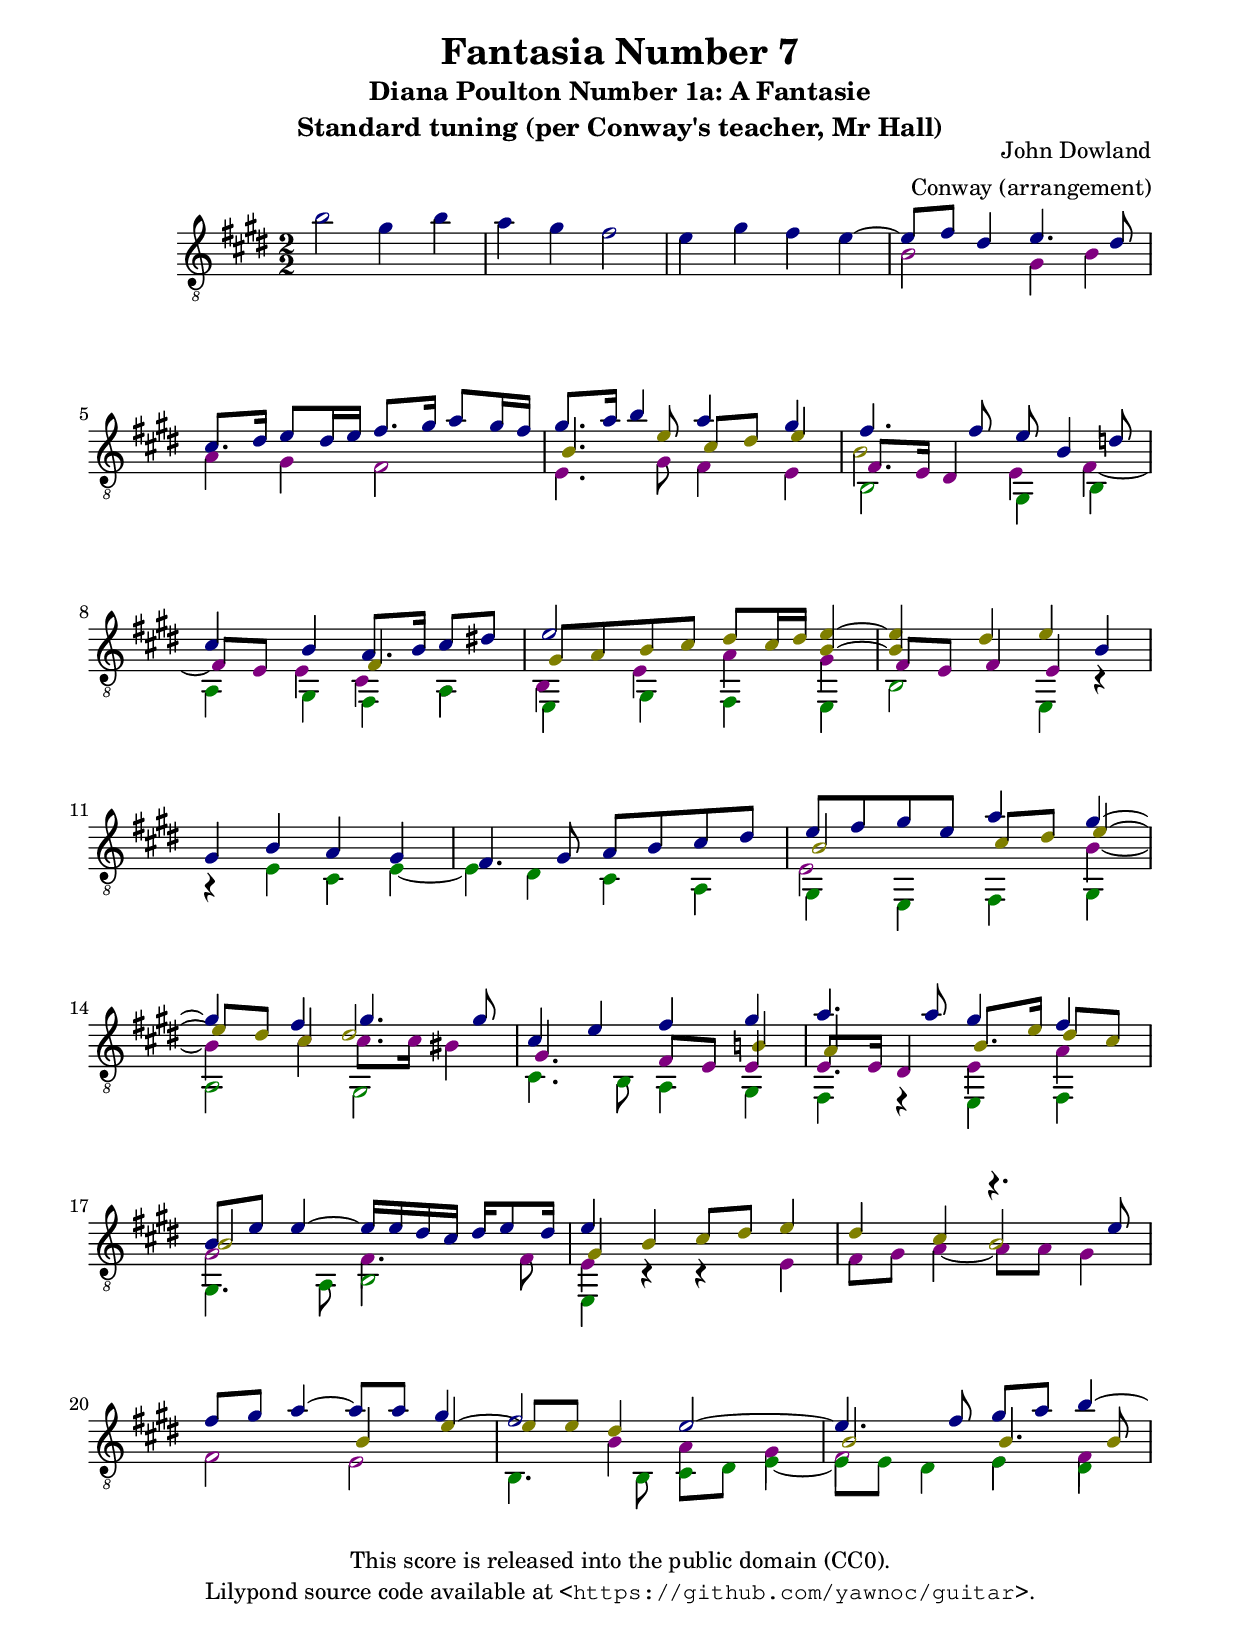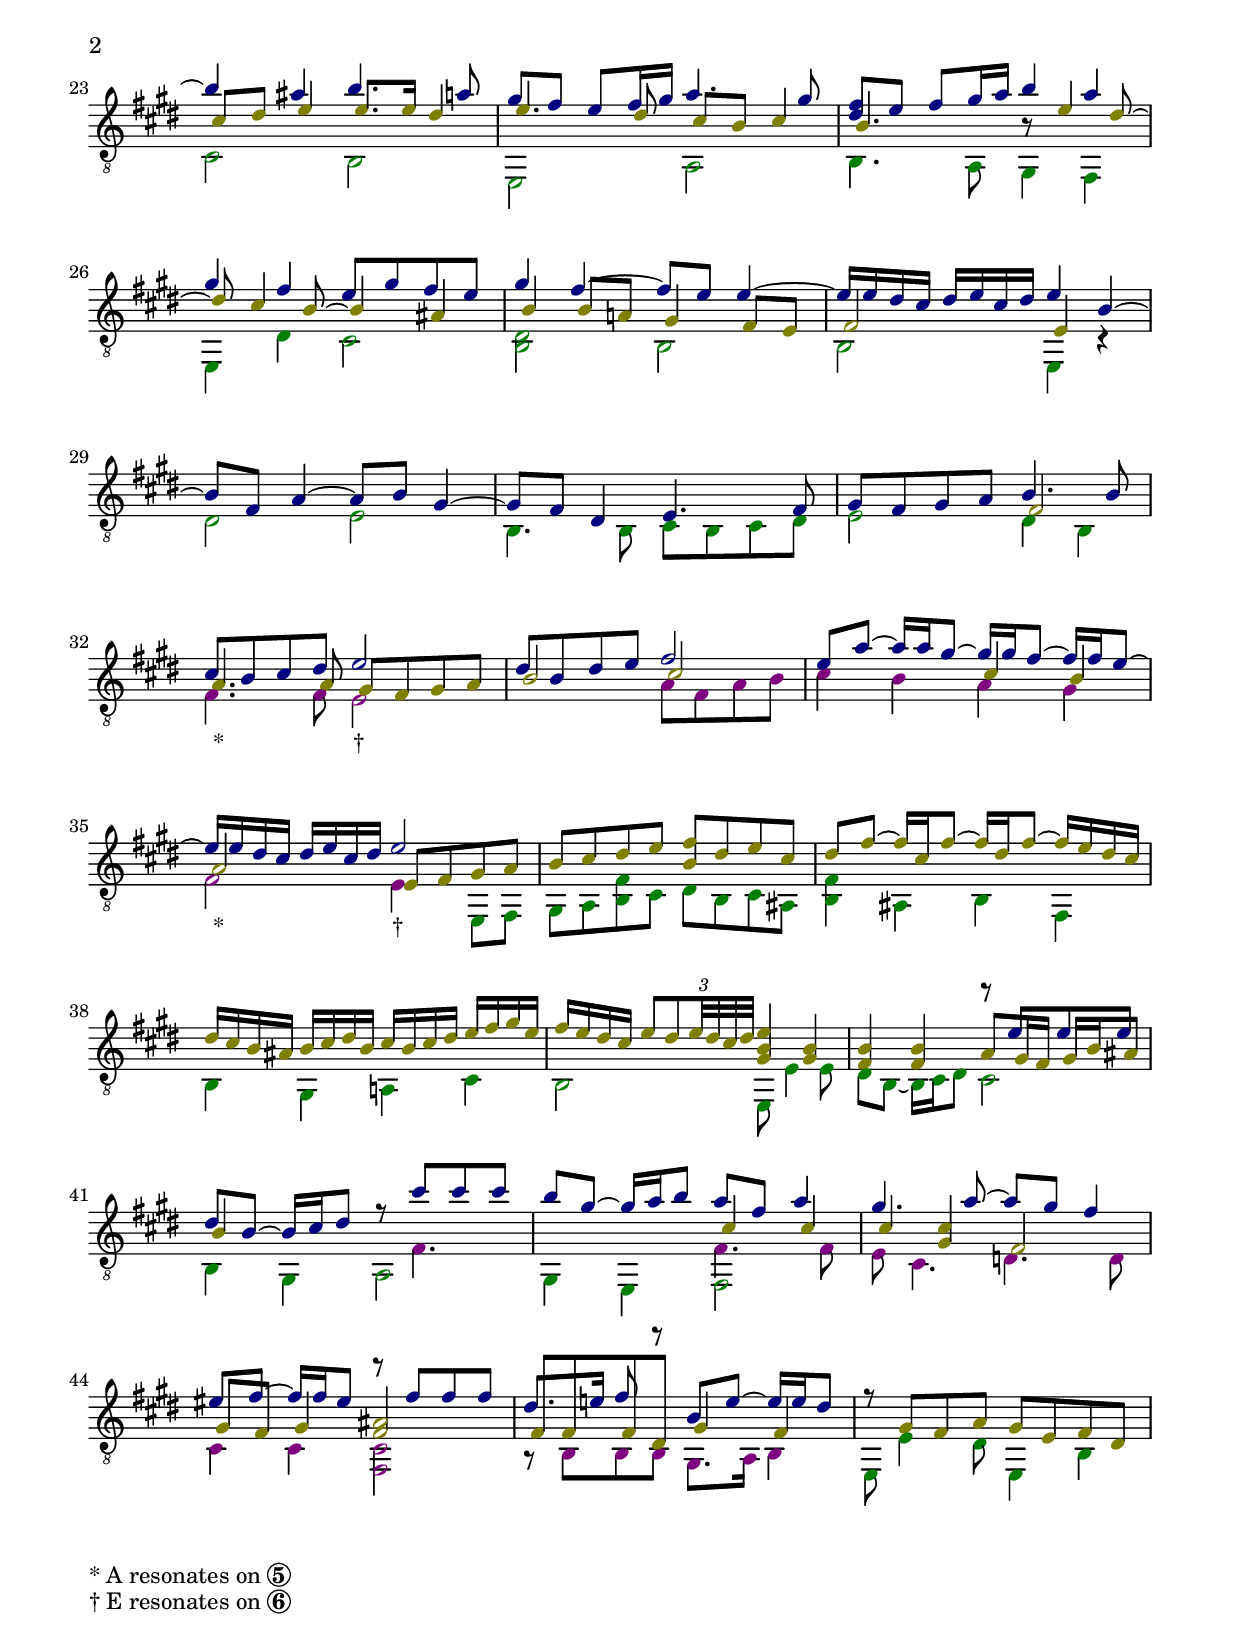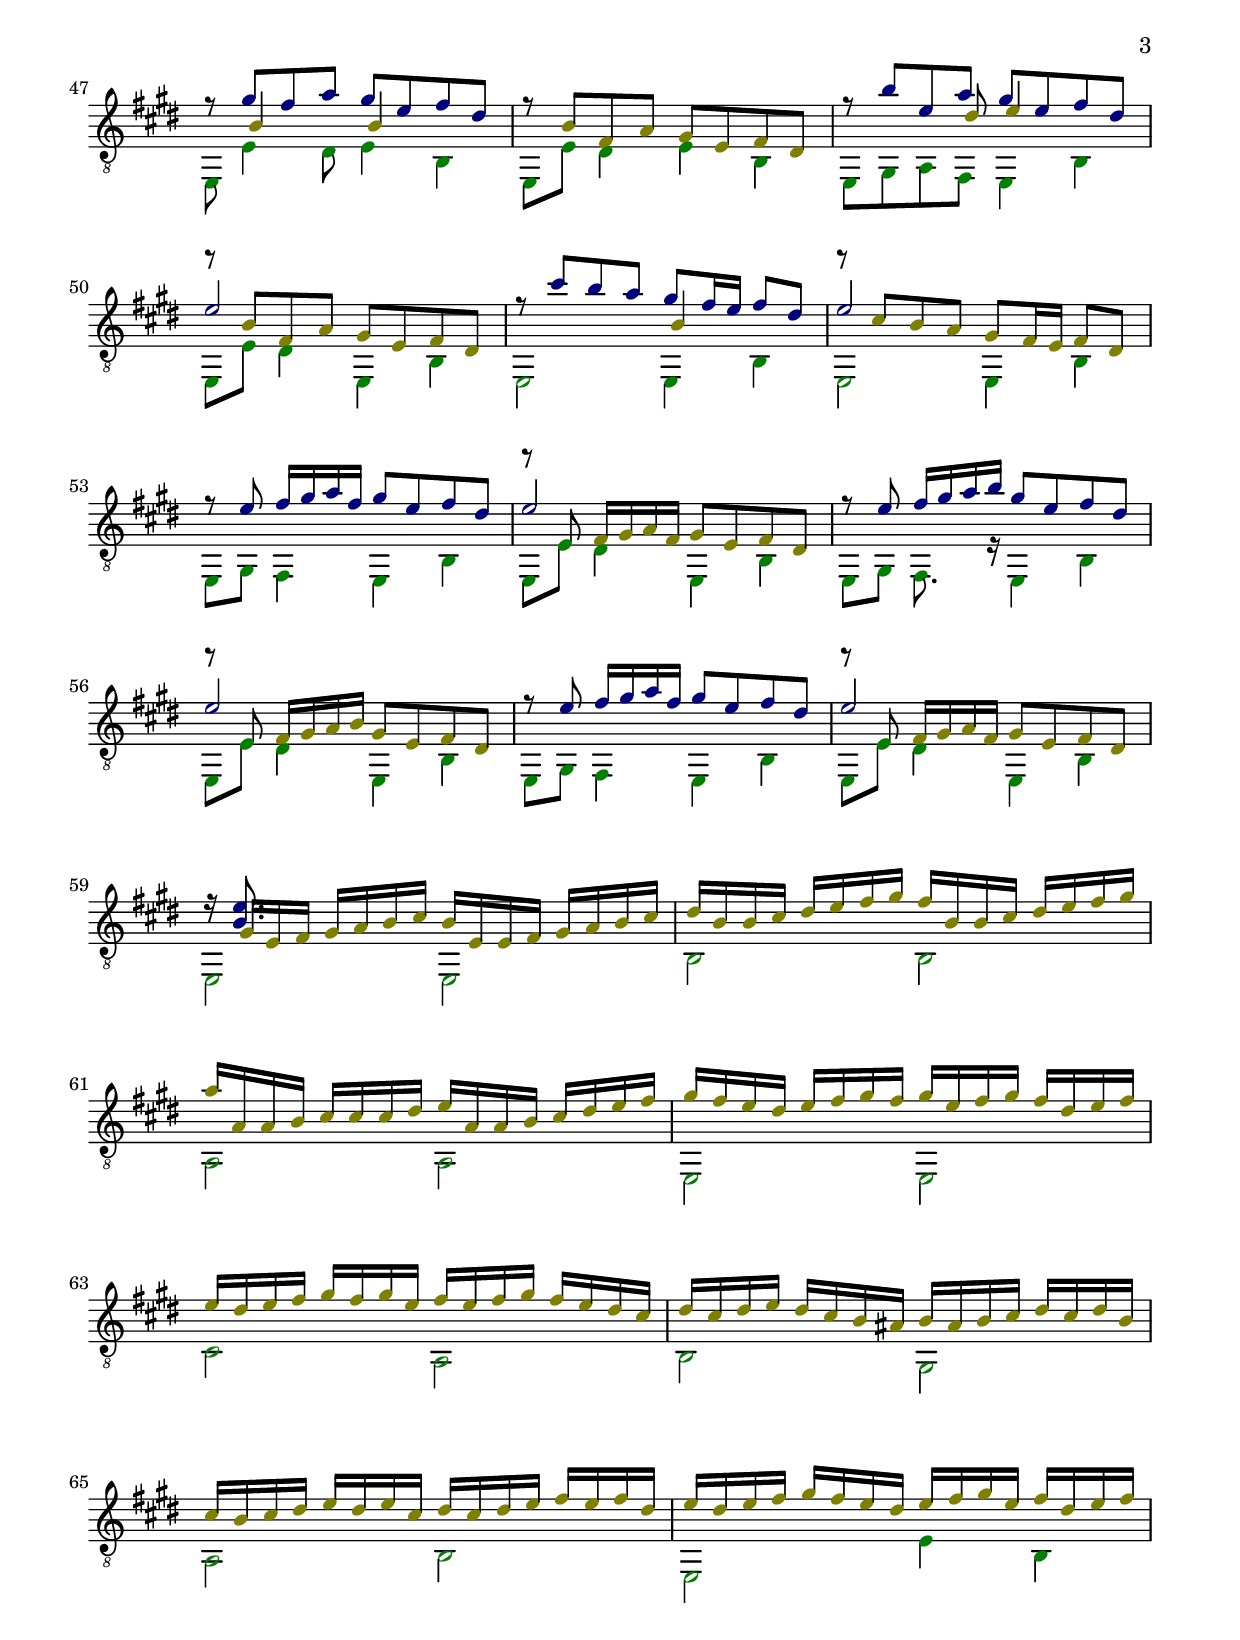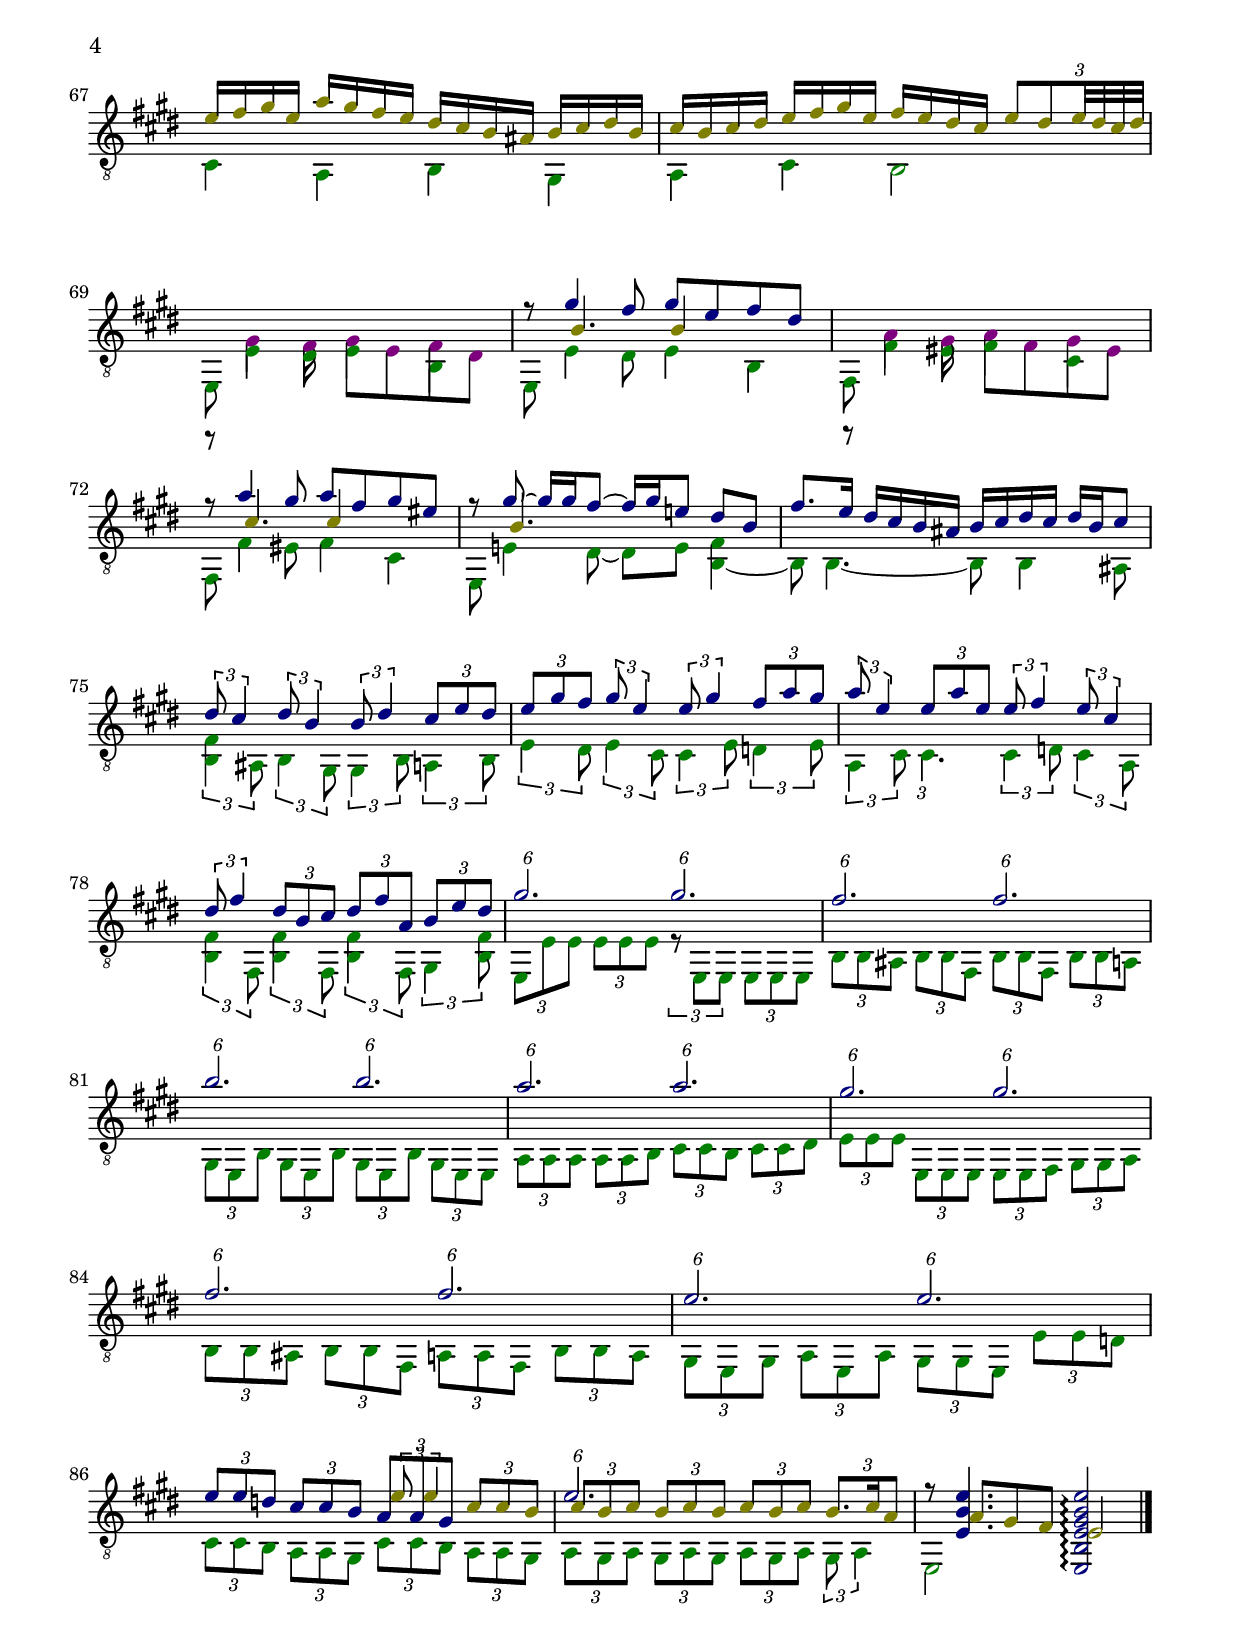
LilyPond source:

\version "2.18.2"


%%%%%%%%%%%%%%%%%%%%%%%%%%%%%%%%%%%%%%%%%%%%%%%%%%%%%%%%%%%%%%%%
% General
%%%%%%%%%%%%%%%%%%%%%%%%%%%%%%%%%%%%%%%%%%%%%%%%%%%%%%%%%%%%%%%%

\paper {
  top-margin = 1.5\cm
  left-margin = 1.5\cm
  right-margin = 1.5\cm
  bottom-margin = 1.5\cm
  ragged-last-bottom = ##f
  footnote-separator-markup = \markup { \vspace #1.5 }
}

globalSettings = {
  \accidentalStyle modern
  \compressFullBarRests
  \mergeDifferentlyHeadedOn
  \mergeDifferentlyDottedOn
  \numericTimeSignature
  \pointAndClickOff
  \override TextScript.extra-offset = #'(0 . 0.7)
  \override Score.FootnoteItem.annotation-line = ##f
}

origin-url = "https://github.com/yawnoc/guitar"

\header {
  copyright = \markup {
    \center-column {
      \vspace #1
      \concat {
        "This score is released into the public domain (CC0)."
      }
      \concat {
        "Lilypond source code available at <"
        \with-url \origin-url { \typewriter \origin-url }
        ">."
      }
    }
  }
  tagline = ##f
}

triplet = #(define-music-function
  (parser location music) (ly:music?)
  #{
    \tuplet 3/2 { $music }
  #}
)

tripletDuple = #(define-music-function
  (parser location music) (ly:music?)
  #{
    \tuplet 6/4 { $music }
  #}
)

overrideBeamedStemLengths = #(define-scheme-function
  (parser location lengths) (list?)
  #{
    \override Stem.details.beamed-lengths = $lengths
  #}
)
revertBeamedStemLengths = { \revert Stem.details.beamed-lengths }

overrideBeamVerticalPositions = #(define-scheme-function
  (parser location positions) (pair?)
  #{
    \override Beam.positions = $positions
  #}
)

%%%%%%%%%%%%%%%%%%%%%%%%%%%%%%%%%%%%%%%%%%%%%%%%%%%%%%%%%%%%%%%%
% Semantic bar lines
%%%%%%%%%%%%%%%%%%%%%%%%%%%%%%%%%%%%%%%%%%%%%%%%%%%%%%%%%%%%%%%%

barLineGoto = { \bar "||" }
barLineKeyChange = { \bar "||" }
barLineEnd = { \bar "|." }

%%%%%%%%%%%%%%%%%%%%%%%%%%%%%%%%%%%%%%%%%%%%%%%%%%%%%%%%%%%%%%%%
% Guitar notation
%%%%%%%%%%%%%%%%%%%%%%%%%%%%%%%%%%%%%%%%%%%%%%%%%%%%%%%%%%%%%%%%

stringNumbersAbove = { \set stringNumberOrientations = #'(up) }
stringNumbersBelow = { \set stringNumberOrientations = #'(down) }

fingeringAbove = { \set fingeringOrientations = #'(up) }
fingeringBelow = { \set fingeringOrientations = #'(down) }
fingeringAleft = { \set fingeringOrientations = #'(left) }
fingeringAright = { \set fingeringOrientations = #'(right) }

startGraceMusic = {
  <>(
  \override Fingering.font-size = -6
}
stopGraceMusic = {
  \revert Fingering.font-size
  <>)
}

overrideHorizontalShift = #(define-scheme-function
  (parser location distance) (number?)
  #{
    \override NoteColumn.force-hshift = $distance
  #}
)
revertHorizontalShift = { \revert NoteColumn.force-hshift }

barreSpan = #(define-music-function
  (parser location label offsetPair music)
  (string? (pair? (cons 0 0)) ly:music?)
  (let
    (
      (elements (extract-named-music music '(NoteEvent EventChord)))
    )
    (if
      (pair? elements)
      (let
        (
          (first-element (first elements))
          (last-element (last elements))
        )
        (set!
          (ly:music-property first-element 'articulations)
          (cons
            (make-music 'TextSpanEvent 'span-direction -1)
            (ly:music-property first-element 'articulations)
          )
        )
        (set!
          (ly:music-property last-element 'articulations)
          (cons
            (make-music 'TextSpanEvent 'span-direction 1)
            (ly:music-property last-element 'articulations)
          )
        )
      )
    )
  )
  #{
    \once \override TextSpanner.font-shape = #'upright
    \once \override TextSpanner.style = #'line
    \once \override TextSpanner.extra-offset = #offsetPair
    \once \override TextSpanner.bound-details = #`(
      (left
        (text . ,#{ \markup { \raise #-0.7 { #label \hspace #0.7 }} #})
        (Y . 0)
        (padding . -0.8)
        (attach-dir . -2)
      )
      (right
        (text . ,#{ \markup { \draw-line #'(0 . -1.3) } #}) ;; draw hook
        (Y . 0)
        (padding . -0.5)
        (attach-dir . 2)
      )
    )
    \once \override TextSpanner #'after-line-breaking = #(lambda (grob)
      (let*
        (
          (originalGrob (ly:grob-original grob))
          (splitGrobs (ly:spanner-broken-into originalGrob))
        )
        (if
          (and
            (>= (length splitGrobs) 2)
            (not (eq? (car (last-pair splitGrobs)) grob))
          )
          (begin
            (ly:grob-set-nested-property! grob
              '(bound-details right text)
              #{ \markup { \draw-line #'(0 . 0) } #} ;; suppress draw hook
            )
            (ly:grob-set-property! grob
              'extra-offset
              (cons
                (car offsetPair)
                (+ (cdr offsetPair) 0.7) ;; correction for suppressed hook
              )
            )
            (ly:grob-set-nested-property! grob
              '(bound-details right padding)
              #'-3 ;; increase spanner length
            )
          )
        )
      )
    )
    $music
  #}
)

barre = #(define-scheme-function
  (parser location label) (string?)
  #{
    \markup {
      \center-align {
        \hspace #0.7
        $label
      }
    }
  #}
)

nudgeNextBarre = #(define-scheme-function
  (parser location distance) (number?)
  #{
    \once \override TextScript.X-offset = $distance
  #}
)

position = #(define-scheme-function
  (parser location label) (string?)
  #{
    \markup {
      \center-align {
        \hspace #0.5
        $label
      }
    }
  #}
)

#(define-markup-command
  (markupString layout properties stringNumber) (markup?)
  (interpret-markup layout properties
    #{
      \markup \circle { \bold #stringNumber }
    #}
  )
)

#(define-markup-command
  (resonatesOn layout properties note stringNumber) (markup? markup?)
  (interpret-markup layout properties
    #{
      \markup { #note "resonates on" \markupString #stringNumber }
    #}
  )
)

%%%%%%%%%%%%%%%%%%%%%%%%%%%%%%%%%%%%%%%%%%%%%%%%%%%%%%%%%%%%%%%%
% Goto statements
%%%%%%%%%%%%%%%%%%%%%%%%%%%%%%%%%%%%%%%%%%%%%%%%%%%%%%%%%%%%%%%%

overrideGotoVisibility = {
  \once \override Score.RehearsalMark #'break-visibility = #'#(#t #t #f)
}

makeGotoMark = #(define-scheme-function
  (parser location label) (string?)
  #{
    \mark \markup { \small \italic $label }
  #}
)

simultaneousMarkSeparator = {
  \cadenzaOn
    s1073741824 % stupid, but works
  \cadenzaOff
}

coda = {
  \overrideGotoVisibility
  \mark \markup { \musicglyph #"scripts.coda" }
}

fine = {
  \overrideGotoVisibility
  \makeGotoMark Fine
}

dcAlCoda = {
  \overrideGotoVisibility
  \makeGotoMark "D.C. al Coda"
}

dcAlFine = {
  \overrideGotoVisibility
  \makeGotoMark "D.C. al Fine"
}

toCoda = {
  \overrideGotoVisibility
  \makeGotoMark "to Coda"
}



\header {
  title = "Fantasia Number 7"
  subtitle = \markup {
    \center-column {
      "Diana Poulton Number 1a: A Fantasie"
      "Standard tuning (per Conway's teacher, Mr Hall)"
    }
  }
  composer = "John Dowland"
  arranger = "Conway (arrangement)"
}


initialSignatures = {
  \clef "treble_8"
  \key e \major
  \time 2/2
  \set Timing.beamExceptions = #'()
  \set Timing.baseMoment = #(ly:make-moment 1/4)
  \set Timing.beatStructure = #'(1 1 1 1)
  \set Timing.beamExceptions = #'(
    (
      end
        .
      (
        ((1 . 8) . (4 4)) ;; quavers by fours
        ((1 . 12) . (3 3 3 3)) ;; anything shorter by beat
      )
    )
  )
}


highVoiceMusic = {
  
  \override NoteHead.color = #darkblue
  
  % Main theme high
  \barNumberCheck #1
  \relative c'' {
    \stemDown
    b2 gis4 b |
    a gis fis2 |
    e4 gis fis e~ |
    \stemUp
    e8 fis dis4 e4. dis8 |
    cis8. dis16 e8 dis16 e fis8. gis16 a8 gis16 fis |
    gis8. a16 b4 a gis |
    fis4. fis8 e8 b4 d8 |
    cis4 b a8. b16 cis8 dis |
    e2 s2 |
    s2 s4
  }
  
  % Main theme low
  \barNumberCheck #10
  \relative c' {
    b4 |
    gis b a gis |
    fis4. gis8 a b cis dis |
    e fis gis e a4 gis~ |
    gis
      \shiftOn
        \once \overrideHorizontalShift #-0.5
        fis
      \shiftOff
      \once \overrideHorizontalShift #0.5 gis4. gis8 |
    cis,4 e fis gis |
    a4. a8 gis4 fis |
    b,8 e e4~ e16 e dis cis dis16 e8 dis16 |
    e4
  }
  
  % Tee-tee taa high
  \barNumberCheck #18
  \relative c' {
    s4 s2 |
    s2 r4. e8 |
    fis8 gis a4~ a8 a gis4 |
    fis2 e2~ |
    e4. fis8 gis8 a b4~ |
    b ais b4. a8 |
    gis8 fis e8 fis16 gis a4. gis8 |
    <fis dis>8 e fis8 gis16 a b4 a |
    gis fis e8 gis fis e |
    gis4 fis~ fis8 e e4~ |
    e16 e dis cis dis e cis dis e4
  }
  
  % Tee-tee taa low
  \barNumberCheck #28
  \relative c' {
    b4~ |
    b8 fis a4~ a8 b gis4~ |
    gis8 fis dis4 e4. fis8 |
    gis fis gis a b4. b8 |
    cis b cis dis e2 |
    dis8 b dis e fis2 |
    e8 a~ a16 a gis8~ gis16 gis fis8~ fis16 fis e8~ |
    e16 e dis cis dis e cis dis e2 |
  }
  
  % Ascending scale
  \barNumberCheck #36
  {
    s1 * 3 |
    s2
  }
  
  % Tee-tee-tee
  \barNumberCheck #39
  \relative c' {
    s2 |
    s2 r8 e e e |
    dis b~ b16 cis dis8 r8 cis' cis cis |
    b8 gis~ gis16 a b8 a8 fis a4 |
    gis4. a8~ a gis fis4 |
    eis8 fis~ fis16 fis eis8 r8 fis fis fis |
    dis8. e16 fis8 r b,8 e~ e16 e dis8 |
  }
  
  % Majestic theme
  \barNumberCheck #46
  \relative c'' {
    s1 |
    r8 gis fis a gis e fis dis |
    s1 |
    r8 b' e, a gis e fis dis |
    e2 s2 |
    r8 cis' b a gis8 fis16 e fis8 dis |
    e2 s2 |
    r8 e fis16 gis a fis gis8 e fis dis |
    e2 s2 |
    r8 e fis16 gis a b gis8 e fis dis |
    e2 s2 |
    r8 e fis16 gis a fis gis8 e fis dis |
    e2 s2 |
  }
  
  % Scale runs
  \barNumberCheck #59
  \relative c' {
    r16 <e b>8. s4 s2 |
    s1 * 9 |
  }
  
  % Majestic interlude
  \barNumberCheck #69
  \relative c'' {
    s1 |
    r8 gis4 fis8 gis e fis dis |
    s1 |
    r8 a'4 gis8 a fis gis eis |
    r8 gis~ gis16 gis fis8~ fis16 gis e8 dis b |
    fis'8. e16 dis cis b ais
      b16 cis dis cis dis b cis8 |
  }
  
  % Triple runs
  \barNumberCheck #75
  \relative c' {
    \triplet { dis8 cis4 } \triplet { dis8 b4 }
      \triplet { b8 dis4 } \triplet { cis8 e dis } |
    \triplet { e8 gis fis } \triplet { gis8 e4 }
      \triplet { e8 gis4 } \triplet { fis8 a gis } |
    \triplet { a8 e4 } \triplet { e8 a e }
      \triplet { e8 fis4 } \triplet { e8 cis4 } |
    \triplet { dis8 fis4 } \triplet { dis8 b cis }
      \triplet { dis8 fis a, } \triplet { b e dis } |
    \tripletDuple { gis2. } \tripletDuple { gis } |
    \tripletDuple { fis } \tripletDuple { fis } |
    \tripletDuple { b } \tripletDuple { b } |
    \tripletDuple { a } \tripletDuple { a } |
    \tripletDuple { gis } \tripletDuple { gis } |
    \tripletDuple { fis } \tripletDuple { fis } |
    \tripletDuple { e } \tripletDuple { e } |
    \triplet { e8 e d } \triplet { cis cis b }
      \triplet { a a gis } s4 |
    \tripletDuple { e'2. } s2 |
  }
  
  % Finishing chords
  \barNumberCheck #88
  \relative c {
    r8 <e b' e>4.
      <e, b' e gis b e>2 \arpeggio
      \barLineEnd
  }
  
}


lowVoiceMusic = {
  
  \override NoteHead.color = #darkgreen
  
  % Main theme high
  \barNumberCheck #1
  \relative c {
    s1 * 6 |
    b2 gis4 b |
    a gis fis a |
    e gis fis e |
    b'2 e,4
  }
  
  % Main theme low
  \barNumberCheck #10
  \relative c {
    r4 |
    r4 e cis e~ |
    e dis cis a |
    gis e fis gis |
    a2 gis |
    cis4. b8 a4 gis |
    fis r e fis |
    gis4. a8 b2 |
    e,4
  }
  
  % Tee-tee taa high
  \barNumberCheck #18
  \relative c {
    s4 s4 s4 |
    s1 * 2 |
    b4. b8 cis8 dis e4~ |
    e8 e dis4 e4 dis |
    cis2 b |
    e, a |
    b4. a8 gis4 fis |
    e dis' cis2 |
    <b dis> b |
    b e,4
  }
  
  % Tee-tee taa low
  \barNumberCheck #28
  \relative c {
    r4 |
    dis2 e |
    b4. b8 cis b cis dis |
    e2 dis4 b |
    s1 * 3 |
    s2
  }
  
  % Ascending scale
  \barNumberCheck #35
  \relative c, {
    s4 e8 fis |
    gis a <b fis'> cis dis b cis ais |
    <b fis'>4 ais b fis |
    b gis a cis |
    b2
  }
  
  % Tee-tee-tee
  \barNumberCheck #39
  \relative c, {
    e8 e'4 e8 |
    dis8 b~ b16 cis dis8 cis2 |
    b4 gis a2 |
    gis4 e fis2 |
    s1 * 3 |
  }
  
  % Majestic theme
  \barNumberCheck #46
  \relative c, {
    e8 e'4 dis8 e,4 b' |
    e,8 e'4 dis8 e4 b |
    e,8 e' dis4 e b |
    e,8 gis a fis e4 b' |
    e,8 e' dis4 e, b' |
    e,2 e4 b' |
    e,2 e4 b' |
    e,8 gis fis4 e b' |
    e,8 e' dis4 e, b' |
    e,8[ gis] fis8. r16 e4 b' |
    e,8 e' dis4 e, b' |
    e,8 gis fis4 e b' |
    e,8 e' dis4 e, b' |
  }
  
  % Scale runs
  \barNumberCheck #59
  \relative c, {
    e2 e |
    b' b |
    a a |
    e e |
    cis' a |
    b gis |
    a b |
    e, e'4 b |
    cis a b gis |
    a cis b2 |
  }
  
  % Majestic interlude
  \barNumberCheck #69
  \relative c, {
    e8 e'4 dis8 e4 b |
    e,8 e'4 dis8 e4 b |
    fis8 fis'4 eis8 fis4 cis |
    fis,8 fis'4 eis8 fis4 cis |
    e,8 e'4 dis8~ dis e <b~ fis'>4 |
    b8 b4.~ b8 b4 ais8 |
  }
  
  % Triple runs
  \barNumberCheck #75
  \relative c {
    \triplet { <b fis'>4 ais8 } \triplet { b4 gis8 }
      \triplet { gis4 b8 } \triplet { a4 b8 } |
    \triplet { e4 dis8 } \triplet { e4 cis8 }
      \triplet { cis4 e8 } \triplet { d4 e8 } |
    \triplet { a,4 cis8 } \triplet { cis4. }
      \triplet { cis4 d8 } \triplet { cis4 a8 } |
    \triplet { <b fis'>4 fis8 } \triplet { <b fis'>4 fis8 }
      \triplet { <b fis'>4 fis8 } \triplet { gis4 <b fis'>8 } |
    \triplet { e,8 e' e } \triplet { e e e }
      \triplet { r e, e } \triplet { e e e } |
    \triplet { b' b ais } \triplet { b b fis }
      \triplet { b b fis } \triplet { b b a } |
    \triplet { gis e b' } \triplet { gis e b' }
      \triplet { gis e b' } \triplet { gis e e } |
    \triplet { a a a } \triplet { a a b }
      \triplet { cis cis b } \triplet { cis cis dis } |
    \triplet { e e e } \triplet { e, e e }
      \triplet { e e fis } \triplet { gis gis a } |
    \triplet { b b ais } \triplet { b b fis }
      \triplet { a a fis } \triplet { b b a } |
    \triplet { gis e gis } \triplet { a e a }
      \triplet { gis gis e } \triplet { e' e d } |
    \triplet { cis cis b } \triplet { a a gis }
      \triplet { cis cis b } \triplet { a a gis } |
    \triplet { a gis a } \triplet { gis a gis }
      \triplet { a gis a } \triplet { gis8 a4 } |
  }
  
  % Finishing chords
  \barNumberCheck #88
  \relative c, {
    e2 s2 |
  }
  
}


upperMiddleVoiceMusic = {
  
  \override NoteHead.color = #darkyellow
  
  % Main theme high
  \barNumberCheck #1
  \relative c' {
    s1 * 5 |
    b4. e8 cis8 dis e4 |
    \stemDown
    b2 s2 |
    \stemUp
    s2 fis4 s4 |
    gis8 a b cis dis8 cis16 \shiftOff dis <e~ b~>4 |
    <e b> dis e
    \shiftOn
  }
  
  % Main theme low
  \barNumberCheck #10
  \relative c' {
    s4 |
    s1 * 2 |
    b2 cis8 dis e4~ |
    e8 dis
      \shiftOff cis4 \shiftOn
      \once \overrideHorizontalShift #-0.75 dis2 |
    s2 s4 b4 |
    a4 s4 b8. e16 dis8 cis |
    b2 s2 |
    gis4
  }
  
  % Tee-tee taa high
  \barNumberCheck #18
  \relative c' {
    b4 cis8 dis e4 |
    dis4 cis b2 |
    s2 b4 e~ |
    e8 e dis4 s2 |
    b2 b4. b8 |
    cis8 dis e4 e8. e16 dis4 |
    e4. dis8 cis8 b cis4 |
    b4. s8 b8\rest e4 dis8~ |
    dis8 cis4 b8~ b4 ais |
    b4 b8 a gis4 fis8 e |
    fis2 e4
  }
  
  % Tee-tee taa low
  \barNumberCheck #28
  \relative c {
    s4 |
    s1 * 2 |
    s2 fis2 |
    \footnote "*" #'(0 . -4) \markup { "*" \resonatesOn A 5 }
    a4. a8 gis fis gis a |
    b2 cis |
    s2 cis4 b |
    \footnote "*" #'(0 . -4) \markup { }
    a2
  }
  
  % Ascending scale
  \barNumberCheck #35
  \relative c {
    e8 fis gis a |
    b cis dis e <fis b,> dis e cis |
    dis fis~ fis16 cis fis8~ fis16 dis fis8~ fis16 e dis cis |
    dis cis b ais b cis dis b cis b cis dis e fis gis e |
    fis e dis cis \triplet { e8 dis e32 dis cis dis } <e b gis>4
  }
  
  % Tee-tee-tee
  \barNumberCheck #39
  \relative c' {
    <b gis>4 |
    <b fis> <b fis> a8 gis16 fis gis16 b ais8 |
    b4 s4 s2 |
    s2 cis4 cis |
    cis <cis gis> fis,2 |
    gis8 fis gis4 <ais fis>2 |
    fis8 fis fis dis gis4 fis |
  }
  
  % Majestic theme
  \barNumberCheck #46
  \relative c' {
    r8 gis fis a gis e fis dis |
    s8 b'4 s8 b4 s4 |
    r8 b8 fis a gis e fis dis |
    s4. dis'8 e4 s4 |
    r8 b8 fis a gis e fis dis |
    s2 b'4 s4 |
    r8 cis b a gis8 fis16 e fis8 dis |
    s1 |
    r8 e fis16 gis a fis gis8 e fis dis |
    s1 |
    r8 e fis16 gis a b gis8 e fis dis |
    s1 |
    r8 e fis16 gis a fis gis8 e fis dis |
  }
  
  % Scale runs
  \barNumberCheck #59
  \relative c' {
    s16 gis e fis gis a b cis
      b e, e fis gis a b cis |
    dis b b cis dis e fis gis
      fis b, b cis dis e fis gis |
    a a, a b cis cis cis dis
      e a, a b cis dis e fis |
    gis fis e dis e fis gis fis
      gis e fis gis fis dis e fis |
    e dis e fis gis fis gis e
      fis e fis gis fis e dis cis |
    dis cis dis e dis cis b ais
      b ais b cis dis cis dis b |
    cis b cis dis e dis e cis
      dis cis dis e fis e fis dis |
    e dis e fis gis fis e dis
      e fis gis e
      fis dis e fis |
    e fis gis e
      a gis fis e
      dis cis b ais
      b cis dis b |
    cis b cis dis
      e fis gis e
      fis e dis cis
      \triplet { e8 dis e32 dis cis dis } |
  }
  
  % Majestic interlude
  \barNumberCheck #69
  \relative c' {
    s1 |
    s8 b4. b4 s4 |
    s1 |
    s8 cis4. cis4 s4 |
    s8 b4. s2 |
    s1 |
  }
  
  % Triple runs
  \barNumberCheck #75
  \relative c' {
    s1 * 11 |
    s2 \triplet { e8 e4 } \triplet { cis8 cis b } |
    \triplet { cis b cis } \triplet { b cis b }
      \triplet { cis b cis } \triplet { b8. cis16 a8 } |
  }
  
  % Finishing chords
  \barNumberCheck #88
  \relative c' {
    s8 a gis fis e2 |
  }
  
}


lowerMiddleVoiceMusic = {
  
  \override NoteHead.color = #darkmagenta
  
  % Main theme high
  \barNumberCheck #1
  \relative c' {
    s1 * 3 |
    b2 gis4 b |
    a gis fis2 |
    e4. gis8 fis4 e |
    \stemUp
    \overrideBeamedStemLengths #'(1)
    fis8. e16 dis4 \stemDown e4 fis~ |
    \stemUp
    fis8 e \stemDown e4 cis4 \once \overrideHorizontalShift #0 a |
    b e \overrideHorizontalShift #0 a gis |
    \revertHorizontalShift
    \stemUp
    fis8 e fis4 e
    \stemDown
  }
  
  % Main theme low
  \barNumberCheck #10
  \relative c {
    s4 |
    s1 * 2 |
    e2 s4 \overrideHorizontalShift #0 b'4~ |
    b \revertHorizontalShift
      \shiftOff cis \shiftOn
      \once \overrideHorizontalShift #0.3 cis8. cis16 bis4 |
    \stemUp
    gis4. s8 \overrideHorizontalShift #0 fis8 e e4 |
    e8. e16 dis4 \stemDown e4 a |
    gis2 fis4. fis8 |
    e4
  }
  
  % Tee-tee taa high
  \barNumberCheck #18
  \relative c {
    r4 r e |
    fis8 gis a4~ a8 a gis4 |
    fis2 e |
    s4 b' a gis |
    fis2 e4 fis |
    s1 * 5 |
    s2 s4
  }
  
  % Tee-tee taa low
  \barNumberCheck #28
  \relative c {
    s4 |
    s1 * 3 |
    fis4. fis8
      \footnote "†" #'(0 . -2.5) \markup { "†" \resonatesOn E 6 }
      e2 |
    s2 a8 fis a b |
    cis4 b a gis |
    fis2
      \footnote "†" #'(0 . -2.5) \markup { }
      e4
  }
  
  % Ascending scale
  \barNumberCheck #35
  {
    s4 |
    s1 * 3 |
    s2
  }
  
  % Tee-tee-tee
  \barNumberCheck #39
  \relative c {
    s2 |
    s1 |
    s2 s8 fis4. |
    s2 fis4. fis8 |
    e8 cis4. d4. d8 |
    cis4 cis <cis fis,>2 |
    r8 b b b gis8. a16 b4 |
  }
  
  % Majestic theme
  \barNumberCheck #46
  {
    s1 * 13 |
  }
  
  % Scale runs
  \barNumberCheck #59
  {
    s1 * 10 |
  }
  
  % Majestic interlude
  \barNumberCheck #69
  \relative c' {
    r8 gis4 fis8 gis e fis dis |
    s1 |
    r8 a'4 gis8 a fis gis eis |
    s1 * 3 |
  }
  
}


allMusic = {
  \new Staff \with {
    midiInstrument = #"acoustic guitar (nylon)"
  }
  \globalSettings
  \initialSignatures
  <<
    << \highVoiceMusic >>
      \\
    << \lowVoiceMusic >>
      \\
    << \upperMiddleVoiceMusic >>
      \\
    << \lowerMiddleVoiceMusic >>
  >>
}


\score {
  \allMusic
}

\score {
  \allMusic
  \midi { }
}
